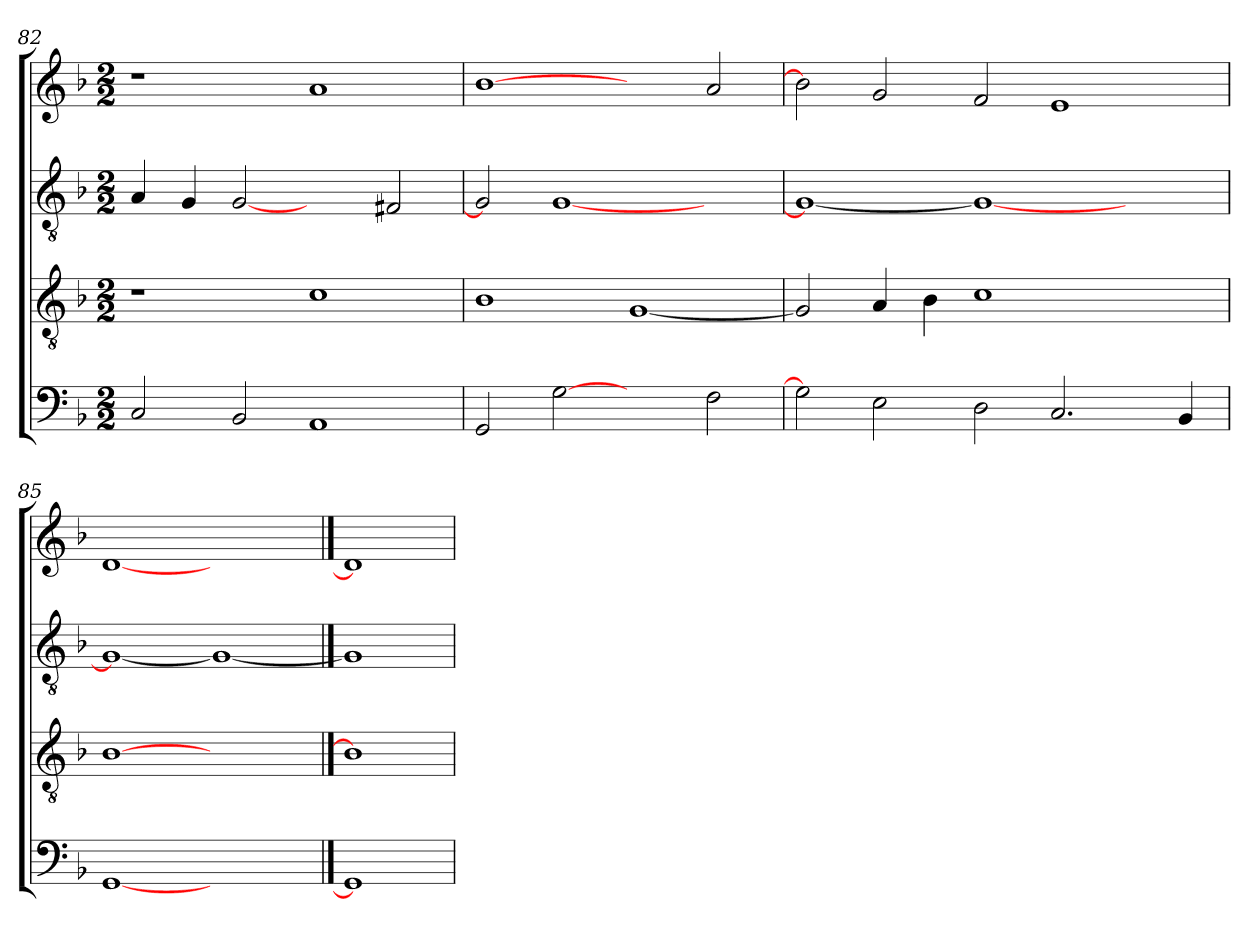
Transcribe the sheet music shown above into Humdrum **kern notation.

**kern	**kern	**kern	**kern
*part4	*part3	*part2	*part1
*staff4	*staff3	*staff2	*staff1
*clefF4	*clefGv2	*clefGv2	*clefG2
*k[b-]	*k[b-]	*k[b-]	*k[b-]
*M2/2	*M2/2	*M2/2	*M2/2
=82	=82	=82	=82
2C/	1r	4A/	1r
.	.	4G/	.
2BB-/	.	[2G	.
1AA	1c	2ryy	1a
.	.	2F#X/	.
=83	=83	=83	=83
2GG/	1B-	2G]	[1b-
[2G	.	[1G	.
2ryy	[1G	.	2ryy
2F\	.	2ryy	2a/
=84	=84	=84	=84
2G]	2G/]	1G_	2b-]
2E\	4A/	.	2g/
.	4B-\	.	.
2D\	1c	1G_	2f/
2.C/	.	.	1e
.	2ryy	2ryy	.
4BB-/	.	.	.
=85	=85	=85	=85
[1GG	[1B-	1G_	[1d
1ryy	1ryy	1G_	1ryy
==86	==86	==86	==86
1GG]	1B-]	1G]	1d]
=	=	=	=
*-	*-	*-	*-
